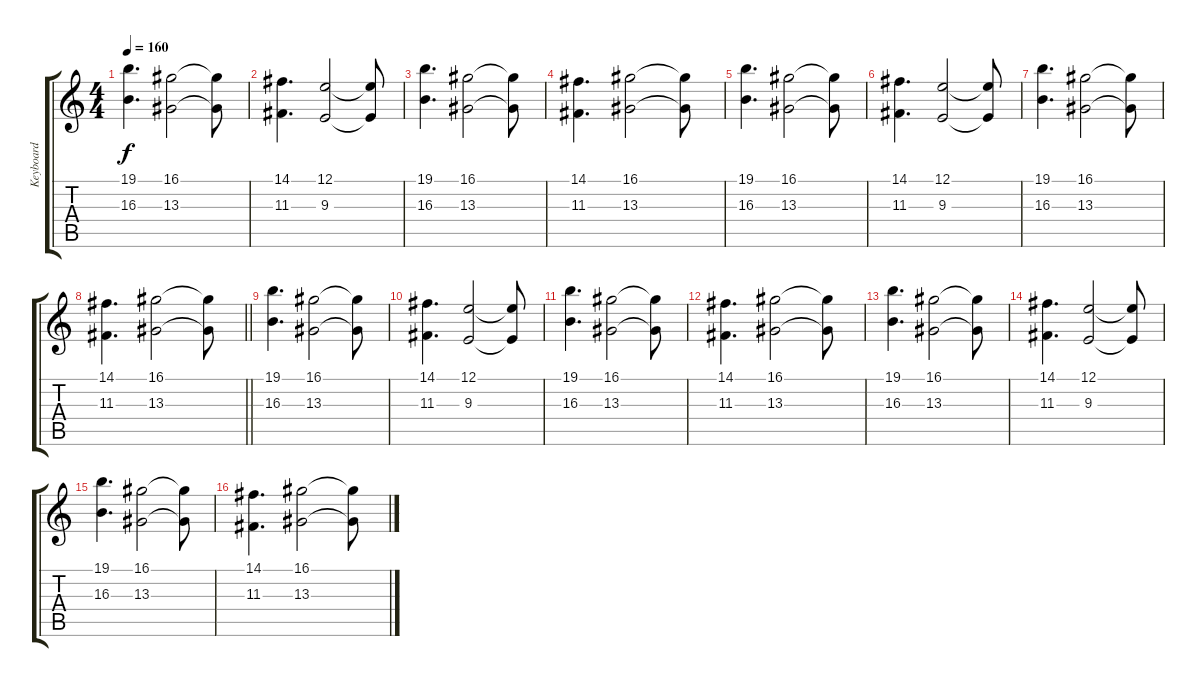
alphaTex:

\track ("Keyboard" "Keyboard") {instrument electricgrandpiano}
\staff {score tabs}
\tuning (E4 B3 G3 D3 A2 E2) {hide}
\ts (4 4)
\tempo 160
\clef g2
\ks c
(19.1 16.3).4{d dy f} (16.1 13.3).2 (16.1{t} 13.3{t}).8 |
(14.1 11.3).4{d} (12.1 9.3).2 (12.1{t} 9.3{t}).8 |
(19.1 16.3).4{d} (16.1 13.3).2 (16.1{t} 13.3{t}).8 |
(14.1 11.3).4{d} (16.1 13.3).2 (16.1{t} 13.3{t}).8 |
(19.1 16.3).4{d} (16.1 13.3).2 (16.1{t} 13.3{t}).8 |
(14.1 11.3).4{d} (12.1 9.3).2 (12.1{t} 9.3{t}).8 |
(19.1 16.3).4{d} (16.1 13.3).2 (16.1{t} 13.3{t}).8 |
\barLineRight lightlight
(14.1 11.3).4{d} (16.1 13.3).2 (16.1{t} 13.3{t}).8 |
\section ("" "")
(19.1 16.3).4{d} (16.1 13.3).2 (16.1{t} 13.3{t}).8 |
(14.1 11.3).4{d} (12.1 9.3).2 (12.1{t} 9.3{t}).8 |
(19.1 16.3).4{d} (16.1 13.3).2 (16.1{t} 13.3{t}).8 |
(14.1 11.3).4{d} (16.1 13.3).2 (16.1{t} 13.3{t}).8 |
(19.1 16.3).4{d} (16.1 13.3).2 (16.1{t} 13.3{t}).8 |
(14.1 11.3).4{d} (12.1 9.3).2 (12.1{t} 9.3{t}).8 |
(19.1 16.3).4{d} (16.1 13.3).2 (16.1{t} 13.3{t}).8 |
(14.1 11.3).4{d} (16.1 13.3).2 (16.1{t} 13.3{t}).8
